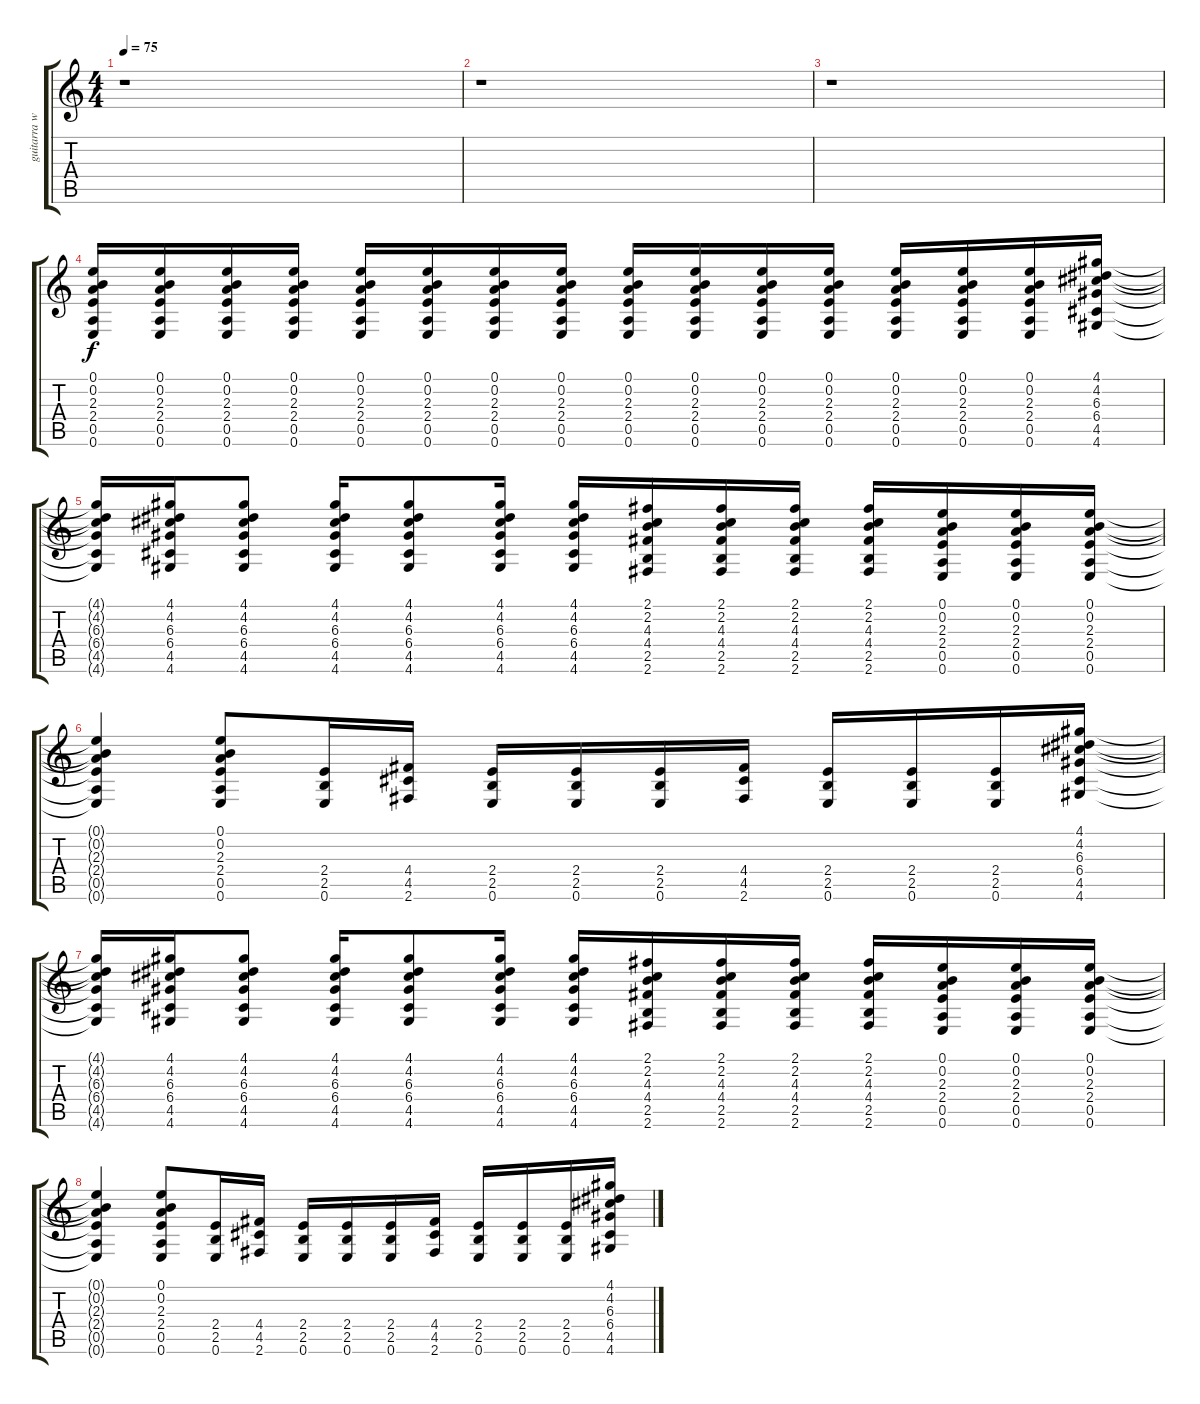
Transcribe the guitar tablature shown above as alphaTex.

\track ("guitarra w/dist" "guitarra w") {instrument distortionguitar}
\staff {score tabs}
\tuning (E4 B3 G3 D3 A2 E2) {hide}
\ts (4 4)
\tempo 75
\clef g2
\ks c
r.1{dy f} |
r.1 |
r.1 |
(0.1 0.2 2.3 2.4 0.5 0.6).16 (0.1 0.2 2.3 2.4 0.5 0.6).16 (0.1 0.2 2.3 2.4 0.5 0.6).16 (0.1 0.2 2.3 2.4 0.5 0.6).16 (0.1 0.2 2.3 2.4 0.5 0.6).16 (0.1 0.2 2.3 2.4 0.5 0.6).16 (0.1 0.2 2.3 2.4 0.5 0.6).16 (0.1 0.2 2.3 2.4 0.5 0.6).16 (0.1 0.2 2.3 2.4 0.5 0.6).16 (0.1 0.2 2.3 2.4 0.5 0.6).16 (0.1 0.2 2.3 2.4 0.5 0.6).16 (0.1 0.2 2.3 2.4 0.5 0.6).16 (0.1 0.2 2.3 2.4 0.5 0.6).16 (0.1 0.2 2.3 2.4 0.5 0.6).16 (0.1 0.2 2.3 2.4 0.5 0.6).16 (4.1 4.2 6.3 6.4 4.5 4.6).16 |
(4.1{t} 4.2{t} 6.3{t} 6.4{t} 4.5{t} 4.6{t}).16 (4.1 4.2 6.3 6.4 4.5 4.6).16 (4.1 4.2 6.3 6.4 4.5 4.6).8 (4.1 4.2 6.3 6.4 4.5 4.6).16 (4.1 4.2 6.3 6.4 4.5 4.6).8 (4.1 4.2 6.3 6.4 4.5 4.6).16 (4.1 4.2 6.3 6.4 4.5 4.6).16 (2.1 2.2 4.3 4.4 2.5 2.6).16 (2.1 2.2 4.3 4.4 2.5 2.6).16 (2.1 2.2 4.3 4.4 2.5 2.6).16 (2.1 2.2 4.3 4.4 2.5 2.6).16 (0.1 0.2 2.3 2.4 0.5 0.6).16 (0.1 0.2 2.3 2.4 0.5 0.6).16 (0.1 0.2 2.3 2.4 0.5 0.6).16 |
(0.1{t} 0.2{t} 2.3{t} 2.4{t} 0.5{t} 0.6{t}).4 (0.1 0.2 2.3 2.4 0.5 0.6).8 (2.4 2.5 0.6).16 (4.4 4.5 2.6).16 (2.4 2.5 0.6).16 (2.4 2.5 0.6).16 (2.4 2.5 0.6).16 (4.4 4.5 2.6).16 (2.4 2.5 0.6).16 (2.4 2.5 0.6).16 (2.4 2.5 0.6).16 (4.1 4.2 6.3 6.4 4.5 4.6).16 |
(4.1{t} 4.2{t} 6.3{t} 6.4{t} 4.5{t} 4.6{t}).16 (4.1 4.2 6.3 6.4 4.5 4.6).16 (4.1 4.2 6.3 6.4 4.5 4.6).8 (4.1 4.2 6.3 6.4 4.5 4.6).16 (4.1 4.2 6.3 6.4 4.5 4.6).8 (4.1 4.2 6.3 6.4 4.5 4.6).16 (4.1 4.2 6.3 6.4 4.5 4.6).16 (2.1 2.2 4.3 4.4 2.5 2.6).16 (2.1 2.2 4.3 4.4 2.5 2.6).16 (2.1 2.2 4.3 4.4 2.5 2.6).16 (2.1 2.2 4.3 4.4 2.5 2.6).16 (0.1 0.2 2.3 2.4 0.5 0.6).16 (0.1 0.2 2.3 2.4 0.5 0.6).16 (0.1 0.2 2.3 2.4 0.5 0.6).16 |
(0.1{t} 0.2{t} 2.3{t} 2.4{t} 0.5{t} 0.6{t}).4 (0.1 0.2 2.3 2.4 0.5 0.6).8 (2.4 2.5 0.6).16 (4.4 4.5 2.6).16 (2.4 2.5 0.6).16 (2.4 2.5 0.6).16 (2.4 2.5 0.6).16 (4.4 4.5 2.6).16 (2.4 2.5 0.6).16 (2.4 2.5 0.6).16 (2.4 2.5 0.6).16 (4.1 4.2 6.3 6.4 4.5 4.6).16
